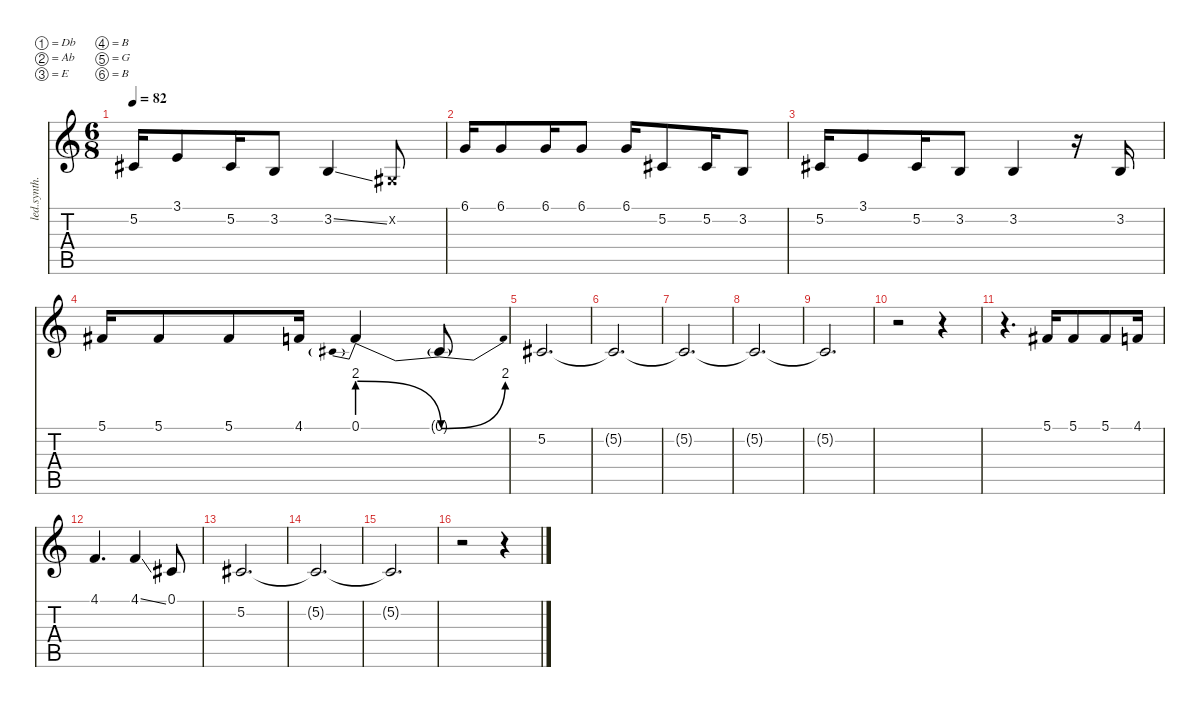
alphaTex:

\defaultSystemsLayout 4
\hideDynamics
\bracketExtendMode nobrackets
\otherSystemsTrackNameOrientation horizontal
\track ("Lead Voice" "led.synth.") {instrument lead2sawtooth}
\staff {score tabs}
\tuning (Db4 Ab3 E3 B2 G2 B1)
\ts (6 8)
\tempo 82
\clef g2
\ks c
5.2{acc #}.16{dy f beam Up} 3.1.8{beam Up} 5.2{acc #}.16{beam Up} 3.2.8{beam Up} 3.2{ss}.4{beam Up} 0.2{x acc #}.8{beam Up} |
6.1.16{beam Up} 6.1.8{beam Up} 6.1.16{beam Up} 6.1.8{beam Up} 6.1.16{beam Up} 5.2{acc #}.8{beam Up} 5.2{acc #}.16{beam Up} 3.2.8{beam Up} |
5.2{acc #}.16{beam Up} 3.1.8{beam Up} 5.2{acc #}.16{beam Up} 3.2.8{beam Up} 3.2.4{beam Up} r.16{beam Up} 3.2.16{beam Up} |
5.1{acc #}.16{beam Up} 5.1{acc #}.8{beam Up} 5.1{acc #}.8{beam Up} 4.1.16{beam Up} 0.1{be (prebendrelease 0 8 60 0)}.4{beam Up} 0.1{be (bend 0 0 60 8) t acc #}.8{beam Up} |
5.2{acc #}.2{d beam Up} |
5.2{t acc #}.2{d beam Up} |
5.2{t acc #}.2{d beam Up} |
5.2{t acc #}.2{d beam Up} |
5.2{t acc #}.2{d beam Up} |
r.2{beam Down} r.4{beam Down} |
r.4{d beam Down} 5.1{acc #}.16{beam Up} 5.1{acc #}.8{beam Up} 5.1{acc #}.8{beam Up} 4.1.16{beam Up} |
4.1.4{d beam Up} 4.1{ss}.4{beam Up} 0.1{acc #}.8{beam Up} |
5.2{acc #}.2{d beam Up} |
5.2{t acc #}.2{d beam Up} |
5.2{t acc #}.2{d beam Up} |
r.2{beam Down} r.4{beam Down}
